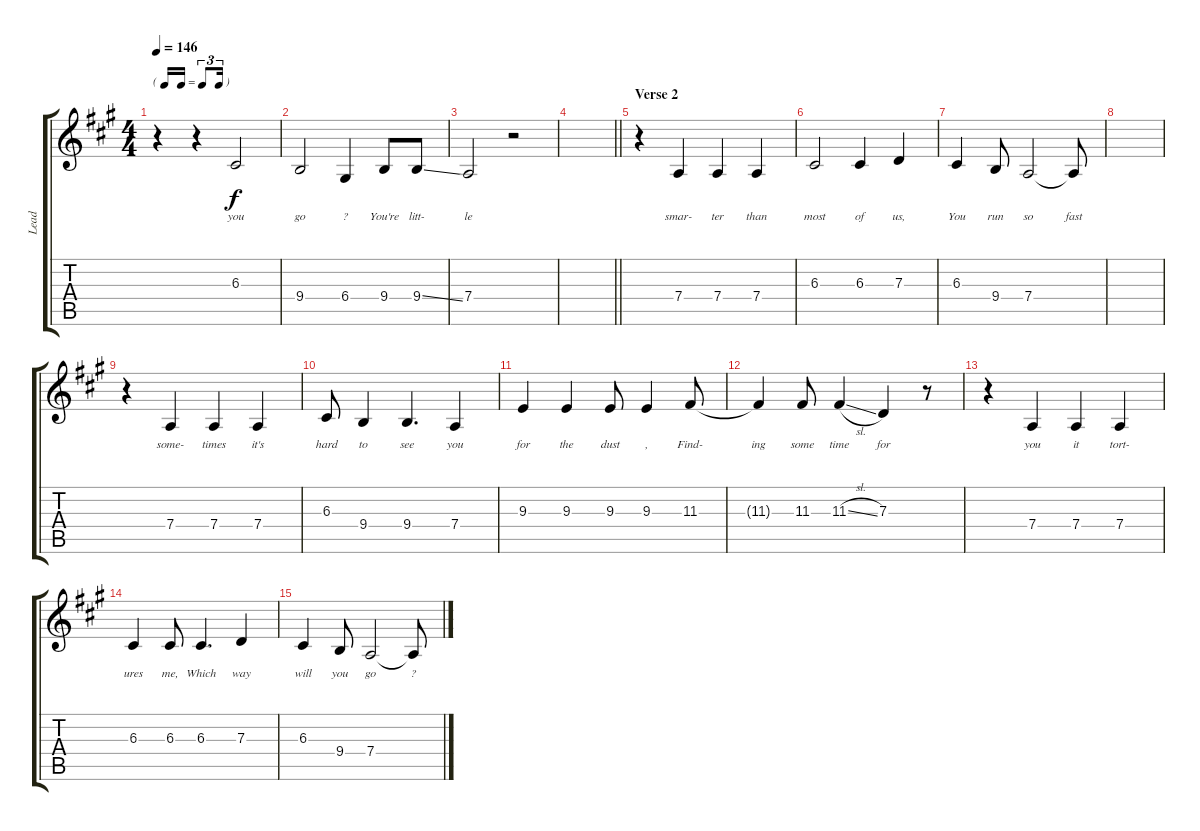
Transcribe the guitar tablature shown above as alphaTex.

\track ("Lead" "Lead") {instrument violin}
\staff {score tabs}
\tuning (E4 B3 G3 D3 A2 E2) {hide}
\ts (4 4)
\tf triplet16th
\tempo 146
\clef g2
\ks a
r.4{dy f} r.4 6.3.2{lyrics (0 "you") lyrics (1 "") lyrics (2 "") lyrics (3 "") lyrics (4 "")} |
9.4.2{lyrics (0 "go") lyrics (1 "") lyrics (2 "") lyrics (3 "") lyrics (4 "")} 6.4.4{lyrics (0 "?") lyrics (1 "") lyrics (2 "") lyrics (3 "") lyrics (4 "")} 9.4.8{lyrics (0 "You're") lyrics (1 "") lyrics (2 "") lyrics (3 "") lyrics (4 "")} 9.4{ss}.8{lyrics (0 "litt-") lyrics (1 "") lyrics (2 "") lyrics (3 "") lyrics (4 "")} |
7.4.2{lyrics (0 "le") lyrics (1 "") lyrics (2 "") lyrics (3 "") lyrics (4 "")} r.2 |
\barLineRight lightlight
|
\section ("" "Verse 2")
r.4 7.4.4{lyrics (0 "smar-") lyrics (1 "") lyrics (2 "") lyrics (3 "") lyrics (4 "")} 7.4.4{lyrics (0 "ter") lyrics (1 "") lyrics (2 "") lyrics (3 "") lyrics (4 "")} 7.4.4{lyrics (0 "than") lyrics (1 "") lyrics (2 "") lyrics (3 "") lyrics (4 "")} |
6.3.2{lyrics (0 "most") lyrics (1 "") lyrics (2 "") lyrics (3 "") lyrics (4 "")} 6.3.4{lyrics (0 "of") lyrics (1 "") lyrics (2 "") lyrics (3 "") lyrics (4 "")} 7.3.4{lyrics (0 "us,") lyrics (1 "") lyrics (2 "") lyrics (3 "") lyrics (4 "")} |
6.3.4{lyrics (0 "You") lyrics (1 "") lyrics (2 "") lyrics (3 "") lyrics (4 "")} 9.4.8{lyrics (0 "run") lyrics (1 "") lyrics (2 "") lyrics (3 "") lyrics (4 "")} 7.4.2{lyrics (0 "so") lyrics (1 "") lyrics (2 "") lyrics (3 "") lyrics (4 "")} 7.4{t}.8{lyrics (0 "fast") lyrics (1 "") lyrics (2 "") lyrics (3 "") lyrics (4 "")} |
|
r.4 7.4.4{lyrics (0 "some-") lyrics (1 "") lyrics (2 "") lyrics (3 "") lyrics (4 "")} 7.4.4{lyrics (0 "times") lyrics (1 "") lyrics (2 "") lyrics (3 "") lyrics (4 "")} 7.4.4{lyrics (0 "it's") lyrics (1 "") lyrics (2 "") lyrics (3 "") lyrics (4 "")} |
6.3.8{lyrics (0 "hard") lyrics (1 "") lyrics (2 "") lyrics (3 "") lyrics (4 "")} 9.4.4{lyrics (0 "to") lyrics (1 "") lyrics (2 "") lyrics (3 "") lyrics (4 "")} 9.4.4{d lyrics (0 "see") lyrics (1 "") lyrics (2 "") lyrics (3 "") lyrics (4 "")} 7.4.4{lyrics (0 "you") lyrics (1 "") lyrics (2 "") lyrics (3 "") lyrics (4 "")} |
9.3.4{lyrics (0 "for") lyrics (1 "") lyrics (2 "") lyrics (3 "") lyrics (4 "")} 9.3.4{lyrics (0 "the") lyrics (1 "") lyrics (2 "") lyrics (3 "") lyrics (4 "")} 9.3.8{lyrics (0 "dust") lyrics (1 "") lyrics (2 "") lyrics (3 "") lyrics (4 "")} 9.3.4{lyrics (0 ",") lyrics (1 "") lyrics (2 "") lyrics (3 "") lyrics (4 "")} 11.3.8{lyrics (0 "Find-") lyrics (1 "") lyrics (2 "") lyrics (3 "") lyrics (4 "")} |
11.3{t}.4{lyrics (0 "ing") lyrics (1 "") lyrics (2 "") lyrics (3 "") lyrics (4 "")} 11.3.8{lyrics (0 "some") lyrics (1 "") lyrics (2 "") lyrics (3 "") lyrics (4 "")} 11.3{sl}.4{lyrics (0 "time") lyrics (1 "") lyrics (2 "") lyrics (3 "") lyrics (4 "")} 7.3.4{lyrics (0 "for") lyrics (1 "") lyrics (2 "") lyrics (3 "") lyrics (4 "")} r.8 |
r.4 7.4.4{lyrics (0 "you") lyrics (1 "") lyrics (2 "") lyrics (3 "") lyrics (4 "")} 7.4.4{lyrics (0 "it") lyrics (1 "") lyrics (2 "") lyrics (3 "") lyrics (4 "")} 7.4.4{lyrics (0 "tort-") lyrics (1 "") lyrics (2 "") lyrics (3 "") lyrics (4 "")} |
6.3.4{lyrics (0 "ures") lyrics (1 "") lyrics (2 "") lyrics (3 "") lyrics (4 "")} 6.3.8{lyrics (0 "me,") lyrics (1 "") lyrics (2 "") lyrics (3 "") lyrics (4 "")} 6.3.4{d lyrics (0 "Which") lyrics (1 "") lyrics (2 "") lyrics (3 "") lyrics (4 "")} 7.3.4{lyrics (0 "way") lyrics (1 "") lyrics (2 "") lyrics (3 "") lyrics (4 "")} |
6.3.4{lyrics (0 "will") lyrics (1 "") lyrics (2 "") lyrics (3 "") lyrics (4 "")} 9.4.8{lyrics (0 "you") lyrics (1 "") lyrics (2 "") lyrics (3 "") lyrics (4 "")} 7.4.2{lyrics (0 "go") lyrics (1 "") lyrics (2 "") lyrics (3 "") lyrics (4 "")} 7.4{t}.8{lyrics (0 "?") lyrics (1 "") lyrics (2 "") lyrics (3 "") lyrics (4 "")}
